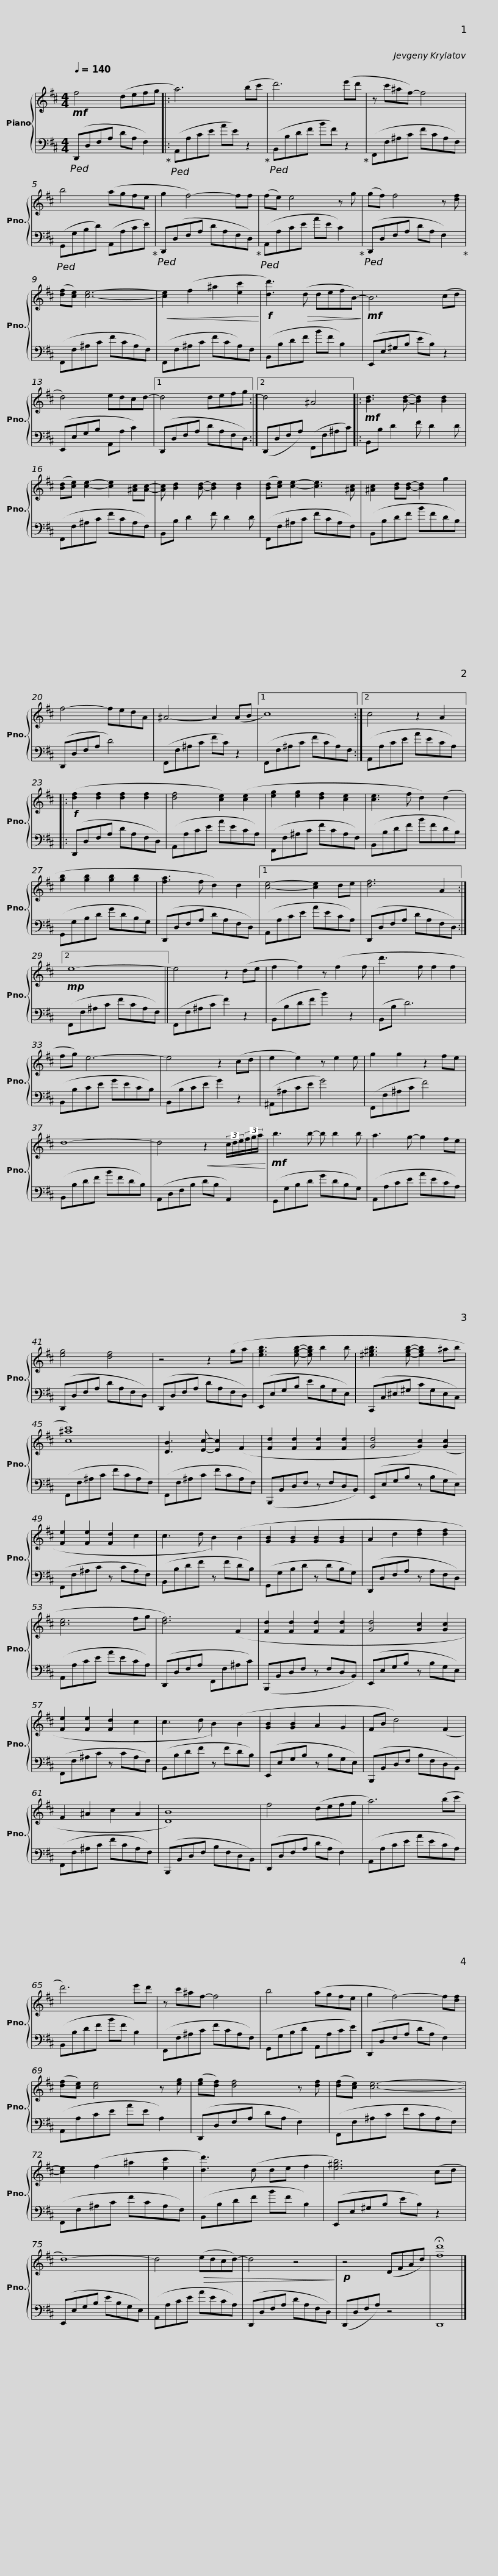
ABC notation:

X:1
%%score { 1 | 2 }
L:1/8
Q:1/4=140
M:4/4
I:linebreak $
K:D
V:1 treble
V:2 bass
V:1
!mf! f4 (defg |: a6) (bc' | d'6) (e'd' | z c'^af-) f4 |$ b4 (agfe | %5
 g2 f4-) ff | (fe) e4 z g | (gf) f4 z [df] | ([df][ce]) [ce]6- |$!<(! [ce]2 (f2 ^a2 [ec']2!<)! | %10
!f! [dd']3)!>(! (d defB-)!>)! |!mf! B6 (cd | d4) edcd- |1$ d4 defg :|2 d4 ^A4 |: %15
!mf! [Bd]3 [Bd]- [Bd]2 [Bd]2 | ([Bd][ce]) [ce]2- [ce]2 [^Ac][Ac]- |$ [Ac] [Bd]2 [Bd]- [Bd]2 [Bd]2 | ([Bd][ce]) [ce]2- [ce]3 [^Ac] | [^Ac]2 [Bd][Bd]- [Bd]2 g2 | %20
 f4- fedA |$ ^A4- A2 (AB |1 c8) :|2 c4 z2 A2 |:!f! ([df]2 [df]2 [df]2 [df]2 |$ %25
 [df]4 [ce]2) ([ce]2 | [eg]2 [eg]2 [df]2 [ce]2 | [ce]3 f d2) (d2 | [gb]2 [gb]2 [gb]2 [gb]2 |$ [fa]3 f d2) d2 |1 %30
 [ce]4- [ce]2 de | [df]6 A2 :|2!mp! e8- ||$ e4 z2 (de | f2 f2) z (f2 f | %35
 d'3 f f2 f2 | fg) e6- | e4 z2 (cd |$ e2 e2) z e2 e | g2 g2 z2 fe | %40
 d8- | d4!<(! z2 (3c/d/e/(3f/g/a/!<)! |$!mf! b3 b- b b2 b | a3 g- g2 fe | [eg]4 [df]4 | %45
 z4 z2 (ga |$ [egb]3 [egb]- [egb] b2 b | [^e^gb]3 [egb]- [egb]2 ^ab | [c^ac']8) | [DB]3 [Ec]- [Ec]2 (F2 |$ %50
 [Fd]2 [Fd]2 [Fd]2 [Fd]2 | [Gd]4 [Gc]2) ([Gc]2 | [Fe]2 [Fe]2 [Fd]2 c2 | c3 d B2) (B2 | [GB]2 [GB]2 [GB]2 [GB]2 |$ %55
 A2 d2 [df]2 [df]2 | [ce]6 fg | [df]6) (F2 | [Fd]2 [Fd]2 [Fd]2 [Fd]2 | [Gd]4 [Gc]2 [Gc]2 |$ %60
 [Fe]2 [Fe]2 [Fd]2 c2 | c3 d B2) (B2 | [GB]2 [GB]2 A2 G2 | FB d4) (F2 | F2 ^A2 c2 A2 |$ %65
 [DB]8) | f4 (defg | a6) (bc' | d'6) e'd' |$ z c'^af- f4 | %70
 b4 (agfe | g2 f4-) f[df] | ([df][ce]) [ce]4 z [eg] | ([eg][df]) [df]4 z [df] |$ ([df][ce]) [ce]6- | %75
 [ce]2 (f2 ^a2 [ec']2 | [dd']3) (d de f2 | [e^gb]6) (cd |$ d8-) | d4!>(! (edcd-) | %80
 d4 z4!>)! |!p! z4 (DFAd) | !fermata![fd']8 |] %83
V:2
!ped! (D,,D,F,A, DA, F,2)!ped-up! |:!ped! (A,,A,CE AE) z2!ped-up! |!ped! (B,,B,DF BF) z2!ped-up! | (F,,F,^A,C FCA,F,) |$!ped! (G,,G,B,D) (A,,A,CE)!ped-up! | %5
!ped! D,,(D,F,A, DA,F,D,)!ped-up! |!ped! (A,,A,CE AE C2)!ped-up! |!ped! (D,,D,F,A, DA, F,2)!ped-up! | (F,,F,^A,C FCA,F,) |$ (F,,F,^A,C FCA,)F, | %10
 (B,,B,DF BF B,2) | (E,,E,^G,B, EB,) z2 | (E,,E,G,B, A,,A, C2) |1$ (D,,D,F,A, DA,F,D,) :|2 (D,,D,F,A,) (F,,F,^A,C) |: %15
 B,,B, D2 F D2 D | (F,,F,^A,C FCA,F,) |$ B,,B, D2 F D2 D | (F,,F,^A,C FCA,F,) | (B,,B,DF BFDB,) | %20
 (D,,D,F,A, D4) |$ (F,,F,^A,C FC) z2 |1 (F,,F,^A,C FCA,)F, :|2 (A,,A,CE AECA,) |: (D,,D,F,A, DA,F,D,) |$ %25
 (A,,A,CE AECA,) | (F,,F,^A,C FCA,F,) | (B,,B,DF BFDB,) | (G,,G,B,D GDB,G,) |$ (D,,D,F,A, DA,F,D,) |1 %30
 (A,,A,CE AECA,) | (D,,D,F,A, DA,F,D,) :|2 (F,,F,^A,C FCA,F,) ||$ (F,,F,^A,C F2) z2 | (B,,B,DF B2) z2 | %35
 (B,,B, D6) | (B,,B,CE GECB,) | (B,,B,CE G2) z2 |$ (^A,,^A,CE G4) | (F,,F,^A,C F4) | %40
 (B,,B,DF BFDB,) | (A,,D,F,B, DB, A,,2) |$ (G,,G,B,D GDB,G,) | (A,,A,CE AECA,) | (D,,D,F,A, DA,F,D,) | %45
 (D,,D,F,A, DA,F,D,) |$ (E,,E,G,B, EB,G,E,) | (C,,C,^E,^G, CG,E,C,) | (F,,F,^A,C FCA,F,) | (F,,F,^A,C FCA,F,) |$ %50
 (B,,,B,,D,F, z F,D,B,,) | (E,,E,G,B, z B,G,E,) | (F,,F,^A,C z CA,F,) | (B,,B,DF z FDB,) | (G,,G,B,D z DB,G,) |$ %55
 (D,,D,F,A, z A,F,D,) | (A,,A,CE AECA,) | (D,,D,F,A, F,,F,^A,C) | (B,,,B,,D,F, z F,D,B,,) | (E,,E,G,B, z B,G,E,) |$ %60
 (F,,F,^A,C z CA,F,) | (B,,B,DF z FDB,) | (E,,E,G,B, z B,G,E,) | (B,,,B,,D,F, B,F,D,B,,) | (F,,F,^A,C FCA,F,) |$ %65
 (B,,,B,,D,F, B,F,D,B,,) | (D,,D,F,A, DA, F,2) | (A,,A,CE AECA,) | (B,,B,DF BF B,2) |$ (F,,F,^A,C FCA,F,) | %70
 (G,,G,B,D A,,A,CE) | (D,,D,F,A, DA, F,2) | (A,,A,CE AE A,2) | (D,,D,F,A, DA, F,2) |$ (F,,F,^A,C FCA,F,) | %75
 (F,,F,^A,C FCA,F,) | (B,,B,DF BF B,2) | (E,,E,^G,B, EB,) z2 |$ (E,,E,G,B, EB,G,E,) | (A,,A,CE AECA,) | %80
 (D,,D,F,A, DA,F,D,) | (D,,D,F,A,) z4 | D,,8 |] %83
